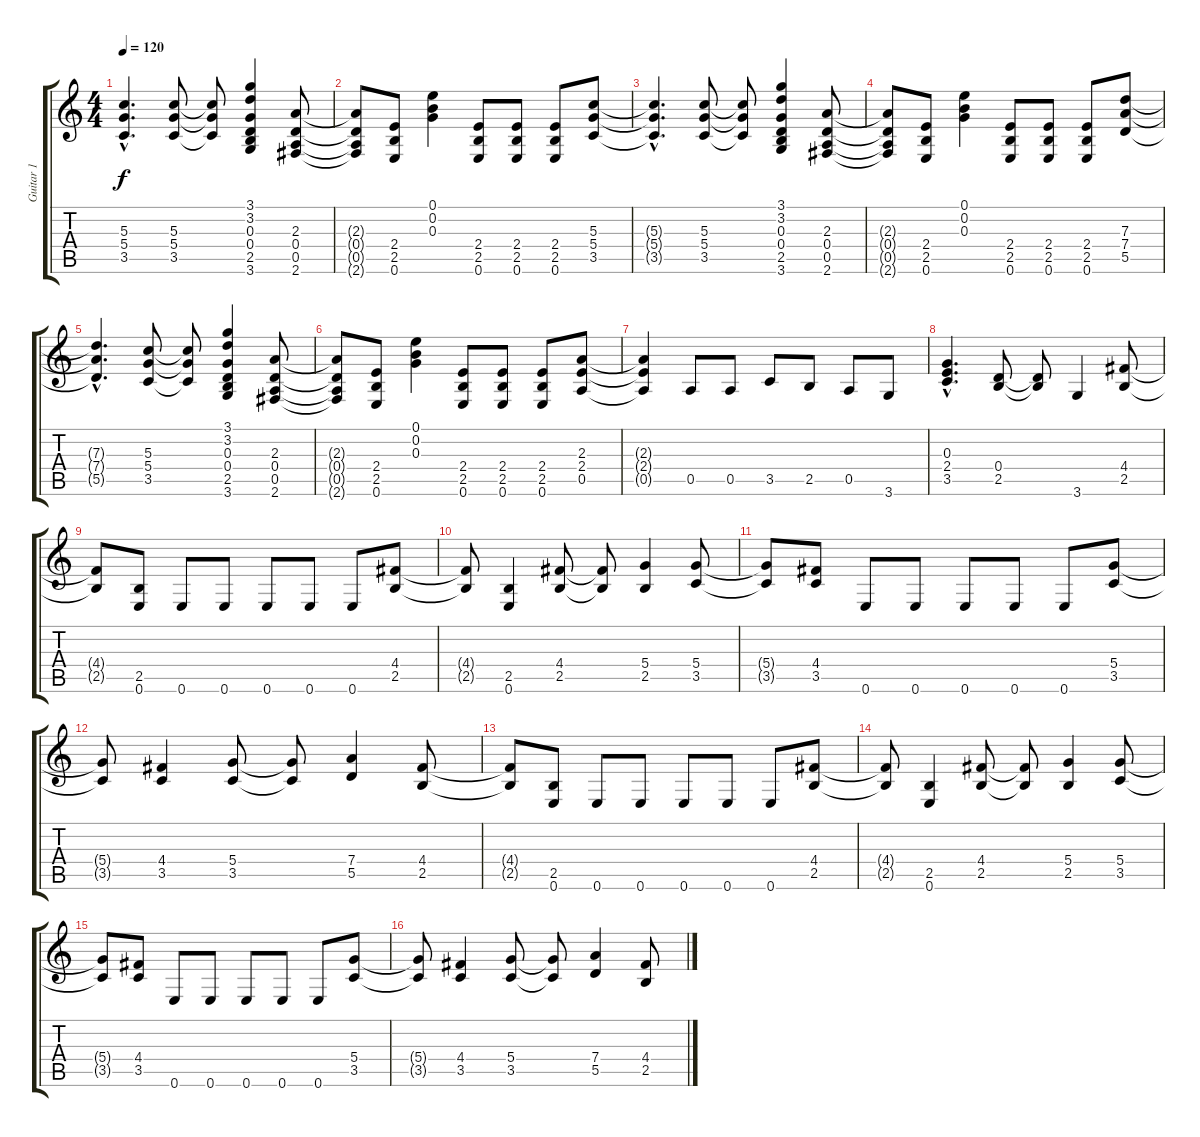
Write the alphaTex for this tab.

\track ("Guitar 1" "Guitar 1") {instrument electricguitarclean}
\staff {score tabs}
\tuning (E4 B3 G3 D3 A2 E2) {hide}
\ts (4 4)
\tempo 120
\clef g2
\ks c
(5.3{hac} 5.4{hac} 3.5{hac}).4{d dy f} (5.3 5.4 3.5).8 (5.3{t} 5.4{t} 3.5{t}).8 (3.1 3.2 0.3 0.4 2.5 3.6).4 (2.3 0.4 0.5 2.6).8 |
(2.3{t} 0.4{t} 0.5{t} 2.6{t}).8 (2.4 2.5 0.6).8 (0.1 0.2 0.3).4 (2.4 2.5 0.6).8 (2.4 2.5 0.6).8 (2.4 2.5 0.6).8 (5.3 5.4 3.5).8 |
(5.3{hac t} 5.4{hac t} 3.5{hac t}).4{d} (5.3 5.4 3.5).8 (5.3{t} 5.4{t} 3.5{t}).8 (3.1 3.2 0.3 0.4 2.5 3.6).4 (2.3 0.4 0.5 2.6).8 |
(2.3{t} 0.4{t} 0.5{t} 2.6{t}).8 (2.4 2.5 0.6).8 (0.1 0.2 0.3).4 (2.4 2.5 0.6).8 (2.4 2.5 0.6).8 (2.4 2.5 0.6).8 (7.3 7.4 5.5).8 |
(7.3{hac t} 7.4{hac t} 5.5{hac t}).4{d} (5.3 5.4 3.5).8 (5.3{t} 5.4{t} 3.5{t}).8 (3.1 3.2 0.3 0.4 2.5 3.6).4 (2.3 0.4 0.5 2.6).8 |
(2.3{t} 0.4{t} 0.5{t} 2.6{t}).8 (2.4 2.5 0.6).8 (0.1 0.2 0.3).4 (2.4 2.5 0.6).8 (2.4 2.5 0.6).8 (2.4 2.5 0.6).8 (2.3 2.4 0.5).8 |
(2.3{t} 2.4{t} 0.5{t}).4 0.5.8 0.5.8 3.5.8 2.5.8 0.5.8 3.6.8 |
(0.3{hac} 2.4{hac} 3.5{hac}).4{d} (0.4 2.5).8 (0.4{t} 2.5{t}).8 3.6.4 (4.4 2.5).8 |
(4.4{t} 2.5{t}).8 (2.5 0.6).8 0.6.8 0.6.8 0.6.8 0.6.8 0.6.8 (4.4 2.5).8 |
(4.4{t} 2.5{t}).8 (2.5 0.6).4 (4.4 2.5).8 (4.4{t} 2.5{t}).8 (5.4 2.5).4 (5.4 3.5).8 |
(5.4{t} 3.5{t}).8 (4.4 3.5).8 0.6.8 0.6.8 0.6.8 0.6.8 0.6.8 (5.4 3.5).8 |
(5.4{t} 3.5{t}).8 (4.4 3.5).4 (5.4 3.5).8 (5.4{t} 3.5{t}).8 (7.4 5.5).4 (4.4 2.5).8 |
(4.4{t} 2.5{t}).8 (2.5 0.6).8 0.6.8 0.6.8 0.6.8 0.6.8 0.6.8 (4.4 2.5).8 |
(4.4{t} 2.5{t}).8 (2.5 0.6).4 (4.4 2.5).8 (4.4{t} 2.5{t}).8 (5.4 2.5).4 (5.4 3.5).8 |
(5.4{t} 3.5{t}).8 (4.4 3.5).8 0.6.8 0.6.8 0.6.8 0.6.8 0.6.8 (5.4 3.5).8 |
(5.4{t} 3.5{t}).8 (4.4 3.5).4 (5.4 3.5).8 (5.4{t} 3.5{t}).8 (7.4 5.5).4 (4.4 2.5).8
